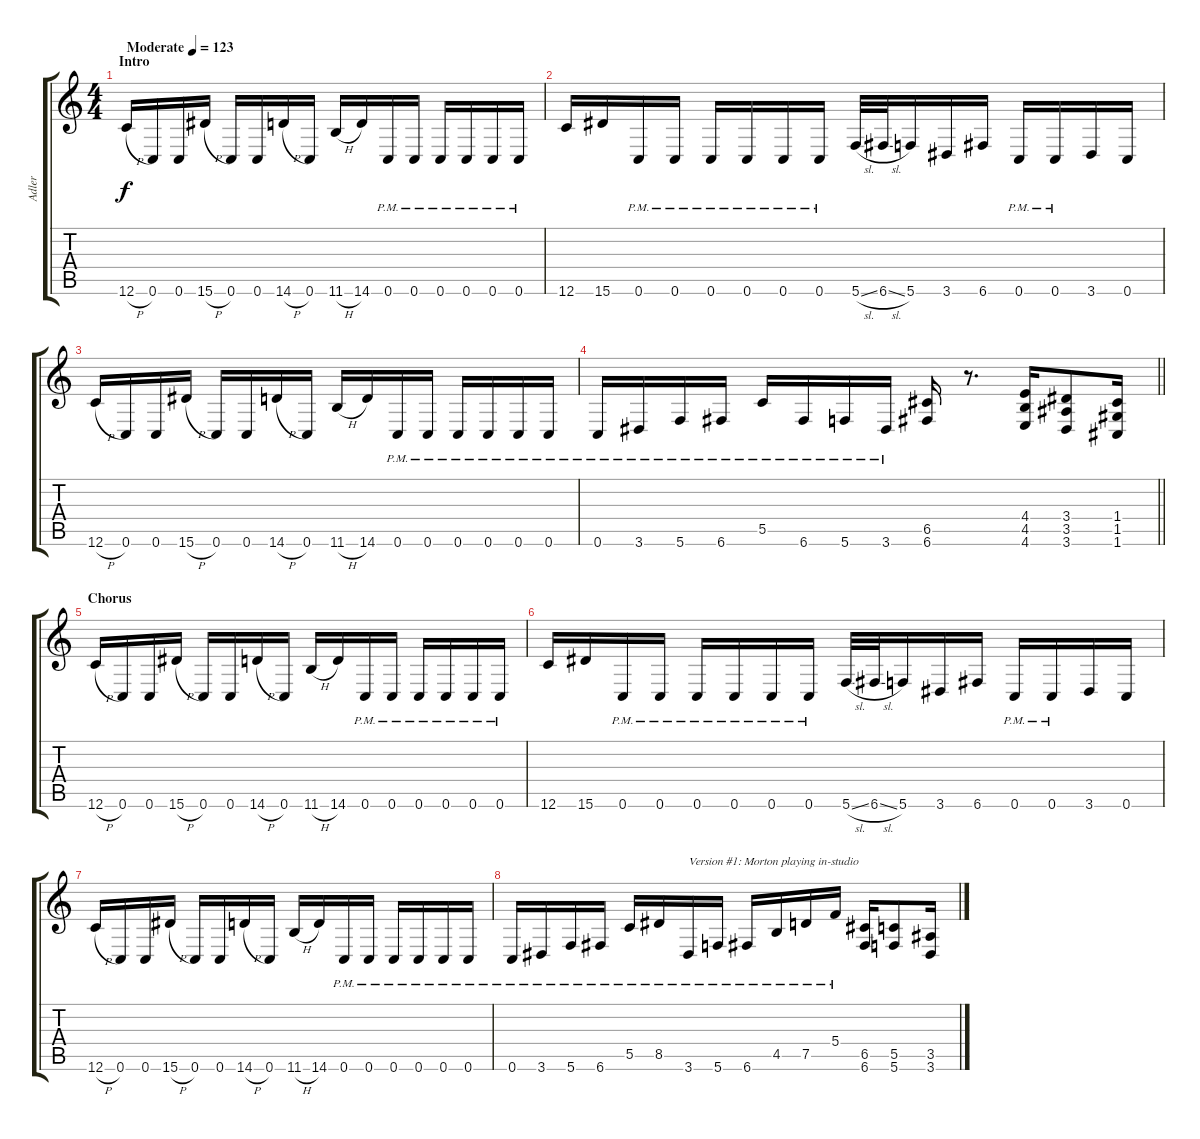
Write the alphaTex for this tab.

\track ("Adler" "Adler") {instrument distortionguitar}
\staff {score tabs}
\tuning (D4 A3 F3 C3 G2 C2) {hide}
\ts (4 4)
\section ("" "Intro")
\tempo (123 "Moderate")
\clef g2
\ks c
12.6{h}.16{dy f instrument distortionguitar} 0.6.16 0.6.16 15.6{h}.16 0.6.16 0.6.16 14.6{h}.16 0.6.16 11.6{h}.16 14.6.16 0.6{pm}.16 0.6{pm}.16 0.6{pm}.16 0.6{pm}.16 0.6{pm}.16 0.6{pm}.16 |
12.6.16 15.6.16 0.6{pm}.16 0.6{pm}.16 0.6{pm}.16 0.6{pm}.16 0.6{pm}.16 0.6{pm}.16 5.6{sl}.32 6.6{sl}.32 5.6.16 3.6.16 6.6.16 0.6{pm}.16 0.6{pm}.16 3.6.16 0.6.16 |
12.6{h}.16 0.6.16 0.6.16 15.6{h}.16 0.6.16 0.6.16 14.6{h}.16 0.6.16 11.6{h}.16 14.6.16 0.6{pm}.16 0.6{pm}.16 0.6{pm}.16 0.6{pm}.16 0.6{pm}.16 0.6{pm}.16 |
\barLineRight lightlight
0.6{pm}.16 3.6{pm}.16 5.6{pm}.16 6.6{pm}.16 5.5{pm}.16 6.6{pm}.16 5.6{pm}.16 3.6{pm}.16 (6.5 6.6).16 r.8{d} (4.4 4.5 4.6).16 (3.4 3.5 3.6).8 (1.4 1.5 1.6).16 |
\section ("" "Chorus")
12.6{h}.16 0.6.16 0.6.16 15.6{h}.16 0.6.16 0.6.16 14.6{h}.16 0.6.16 11.6{h}.16 14.6.16 0.6{pm}.16 0.6{pm}.16 0.6{pm}.16 0.6{pm}.16 0.6{pm}.16 0.6{pm}.16 |
12.6.16 15.6.16 0.6{pm}.16 0.6{pm}.16 0.6{pm}.16 0.6{pm}.16 0.6{pm}.16 0.6{pm}.16 5.6{sl}.32 6.6{sl}.32 5.6.16 3.6.16 6.6.16 0.6{pm}.16 0.6{pm}.16 3.6.16 0.6.16 |
12.6{h}.16 0.6.16 0.6.16 15.6{h}.16 0.6.16 0.6.16 14.6{h}.16 0.6.16 11.6{h}.16 14.6.16 0.6{pm}.16 0.6{pm}.16 0.6{pm}.16 0.6{pm}.16 0.6{pm}.16 0.6{pm}.16 |
0.6{pm}.16 3.6{pm}.16 5.6{pm}.16 6.6{pm}.16 5.5{pm}.16 8.5{pm}.16 3.6{pm}.16{txt "Version #1: Morton playing in-studio"} 5.6{pm}.16 6.6{pm}.16 4.5{pm}.16 7.5{pm}.16 5.4{pm}.16 (6.5 6.6).16 (5.5 5.6).8 (3.5 3.6).16
